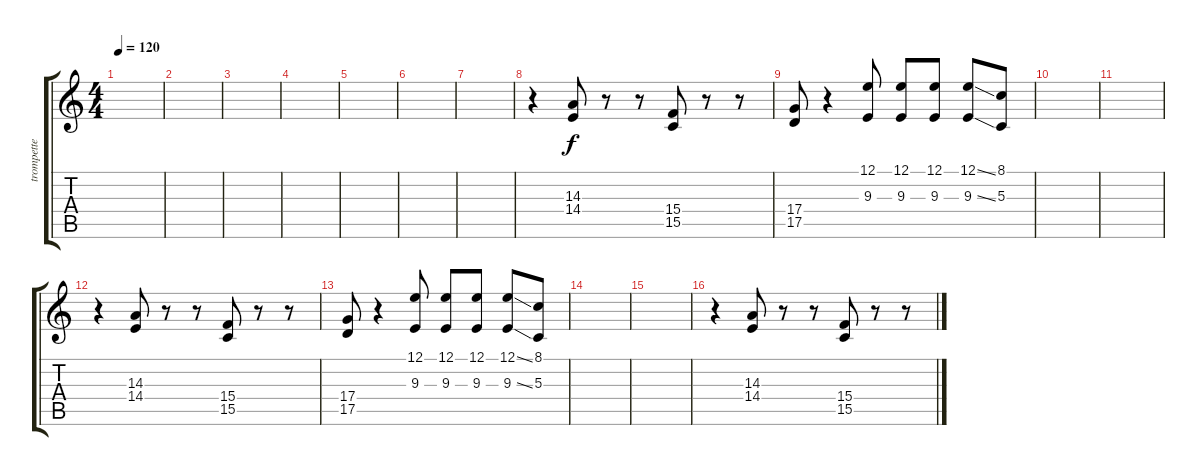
\track ("trompette" "trompette") {instrument trumpet}
\staff {score tabs}
\tuning (E4 B3 G3 D3 A2 E2) {hide}
\ts (4 4)
\tempo 120
\clef g2
\ks c
|
|
|
|
|
|
|
r.4 (14.3 14.4).8 r.8 r.8 (15.4 15.5).8 r.8 r.8 |
(17.4 17.5).8 r.4 (12.1 9.3).8 (12.1 9.3).8 (12.1 9.3).8 (12.1{ss} 9.3{ss}).8 (8.1 5.3).8 |
|
|
r.4 (14.3 14.4).8 r.8 r.8 (15.4 15.5).8 r.8 r.8 |
(17.4 17.5).8 r.4 (12.1 9.3).8 (12.1 9.3).8 (12.1 9.3).8 (12.1{ss} 9.3{ss}).8 (8.1 5.3).8 |
|
|
r.4 (14.3 14.4).8 r.8 r.8 (15.4 15.5).8 r.8 r.8
